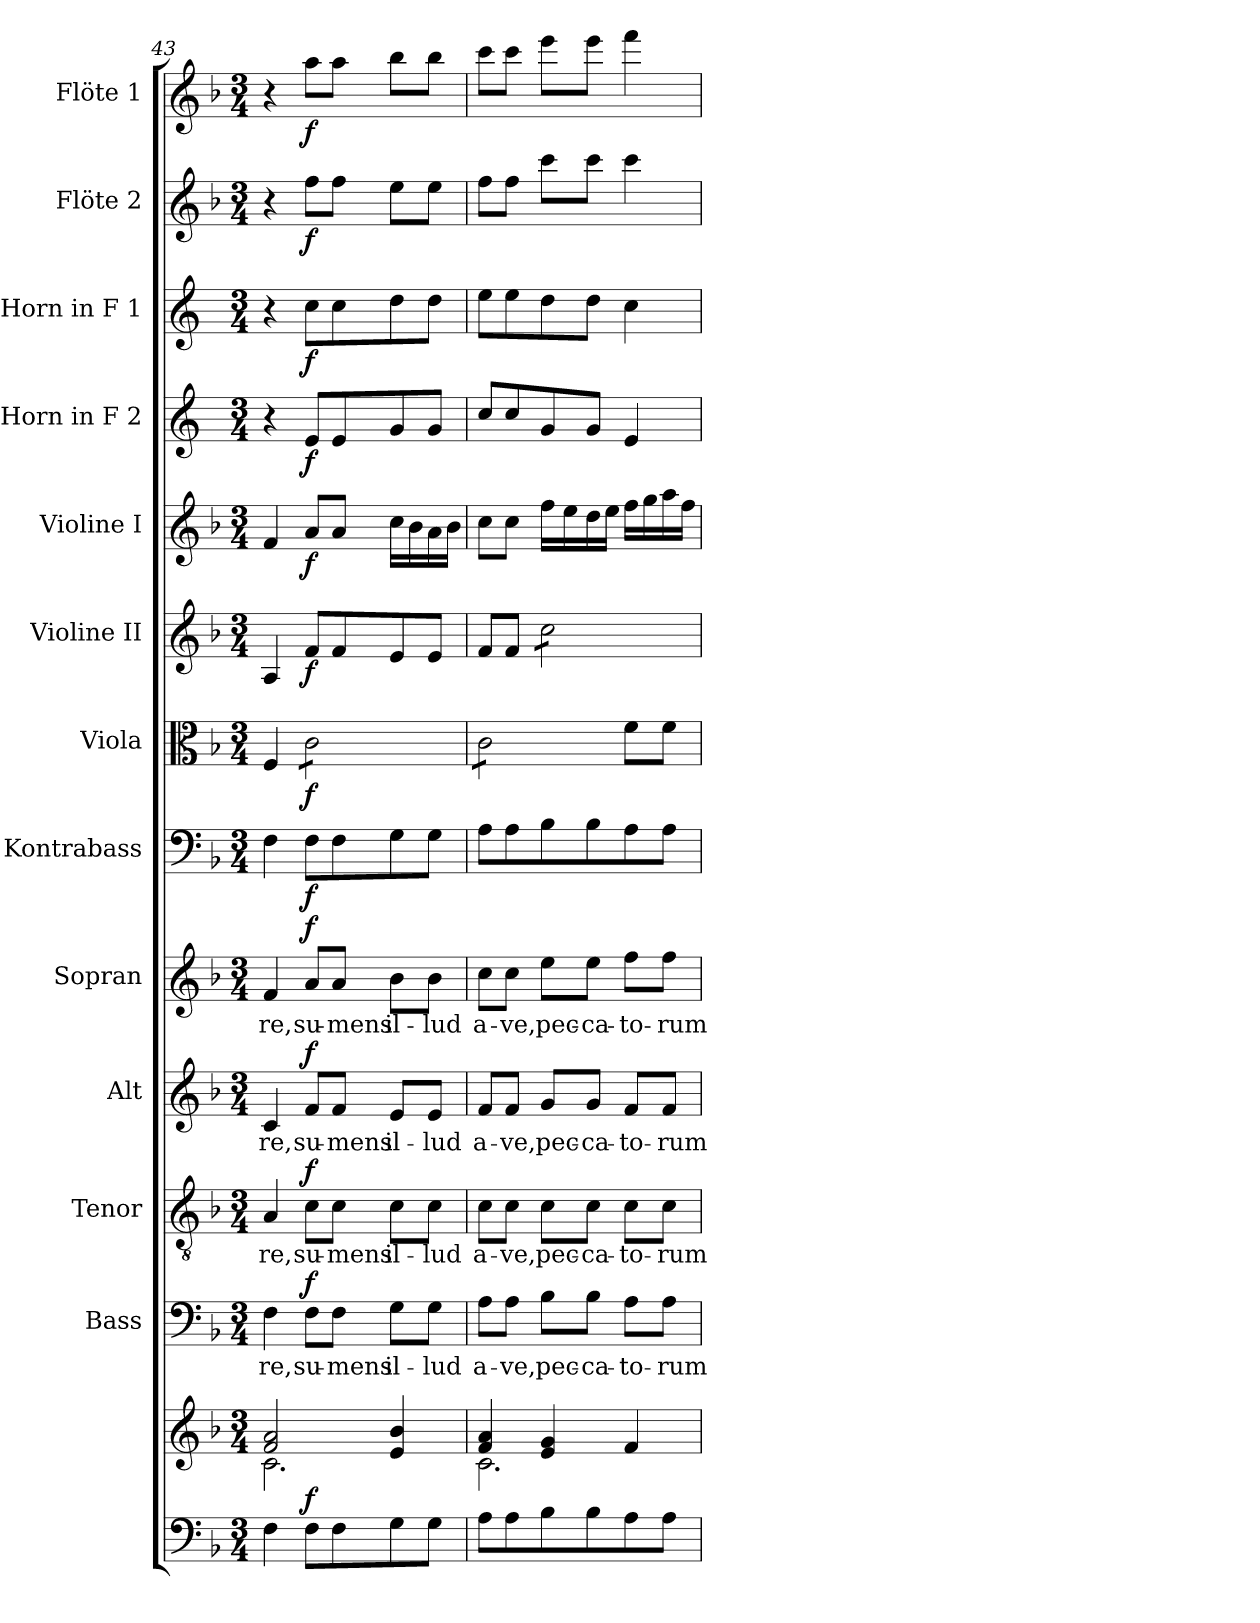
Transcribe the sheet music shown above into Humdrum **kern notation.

**kern	**kern	**dynam	**kern	**text	**dynam	**kern	**text	**dynam	**kern	**text	**dynam	**kern	**text	**dynam	**kern	**dynam	**kern	**dynam	**kern	**dynam	**kern	**dynam	**kern	**dynam	**kern	**dynam	**kern	**dynam	**kern	**dynam
*part13	*part13	*part13	*part12	*part12	*part12	*part11	*part11	*part11	*part10	*part10	*part10	*part9	*part9	*part9	*part8	*part8	*part7	*part7	*part6	*part6	*part5	*part5	*part4	*part4	*part3	*part3	*part2	*part2	*part1	*part1
*staff14	*staff13	*staff13/14	*staff12	*staff12	*staff12	*staff11	*staff11	*staff11	*staff10	*staff10	*staff10	*staff9	*staff9	*staff9	*staff8	*staff8	*staff7	*staff7	*staff6	*staff6	*staff5	*staff5	*staff4	*staff4	*staff3	*staff3	*staff2	*staff2	*staff1	*staff1
*	*	*	*I"Bass	*	*	*I"Tenor	*	*	*I"Alt	*	*	*I"Sopran	*	*	*I"Kontrabass	*	*I"Viola	*	*I"Violine II	*	*I"Violine I	*	*I"Horn in F 2	*	*I"Horn in F 1	*	*I"Flöte 2	*	*I"Flöte 1	*
*	*	*	*I'B.	*	*	*I'T.	*	*	*I'A.	*	*	*I'S.	*	*	*I'Kb.	*	*I'Vla.	*	*I'Vl. II	*	*I'Vl. I	*	*I'Hrn. F 2	*	*I'Hrn. F 1	*	*I'Fl. 2	*	*I'Fl. 1	*
!!LO:PB:g=z
*clefF4	*clefG2	*	*clefF4	*	*	*clefGv2	*	*	*clefG2	*	*	*clefG2	*	*	*clefF4	*	*clefC3	*	*clefG2	*	*clefG2	*	*clefG2	*	*clefG2	*	*clefG2	*	*clefG2	*
*	*	*	*	*	*	*	*	*	*	*	*	*	*	*	*ITrd7c12	*	*	*	*	*	*	*	*ITrd4c7	*	*ITrd4c7	*	*	*	*	*
*k[b-]	*k[b-]	*	*k[b-]	*	*	*k[b-]	*	*	*k[b-]	*	*	*k[b-]	*	*	*k[b-]	*	*k[b-]	*	*k[b-]	*	*k[b-]	*	*k[b-]	*	*k[b-]	*	*k[b-]	*	*k[b-]	*
*F:	*F:	*	*F:	*	*	*F:	*	*	*F:	*	*	*F:	*	*	*F:	*	*F:	*	*F:	*	*F:	*	*F:	*	*F:	*	*F:	*	*F:	*
*M3/4	*M3/4	*	*M3/4	*	*	*M3/4	*	*	*M3/4	*	*	*M3/4	*	*	*M3/4	*	*M3/4	*	*M3/4	*	*M3/4	*	*M3/4	*	*M3/4	*	*M3/4	*	*M3/4	*
=43	=43	=43	=43	=43	=43	=43	=43	=43	=43	=43	=43	=43	=43	=43	=43	=43	=43	=43	=43	=43	=43	=43	=43	=43	=43	=43	=43	=43	=43	=43
*	*^	*	*	*	*	*	*	*	*	*	*	*	*	*	*	*	*	*	*	*	*	*	*	*	*	*	*	*	*	*
!	!	!	!	!	!LO:LY:b	!	!	!LO:LY:b	!	!	!LO:LY:b	!	!	!LO:LY:b	!	!	!	!	!	!	!	!	!	!	!	!	!	!	!	!	!
4F\	2f/ 2a/	2.c\	.	4F\	-re,	.	4A/	-re,	.	4c/	-re,	.	4f/	-re,	.	4FF\	.	4F/	.	4A/	.	4f/	.	4r	.	4r	.	4r	.	4r	.
!	!	!	!LO:DY:a=2	!	!LO:LY:b	!LO:DY:a	!	!LO:LY:b	!LO:DY:a	!	!LO:LY:b	!LO:DY:a	!	!LO:LY:b	!LO:DY:a	!	!LO:DY:b	!	!LO:DY:b	!	!LO:DY:b	!	!LO:DY:b	!	!LO:DY:b	!	!LO:DY:b	!	!LO:DY:b	!	!LO:DY:b
*	*	*	*	*	*	*	*	*	*	*	*	*	*	*	*	*	*	*tremolo	*	*	*	*	*	*	*	*	*	*	*	*	*
8F\L	.	.	f	8F\L	su-	f	8c\L	su-	f	8f/L	su-	f	8a/L	su-	f	8FF\L	f	8c\L	f	8f/L	f	8a/L	f	8A/L	f	8f\L	f	8ff\L	f	8aa\L	f
!	!	!	!	!	!LO:LY:b	!	!	!LO:LY:b	!	!	!LO:LY:b	!	!	!LO:LY:b	!	!	!	!	!	!	!	!	!	!	!	!	!	!	!	!	!
8F\	.	.	.	8F\J	-mens	.	8c\J	-mens	.	8f/J	-mens	.	8a/J	-mens	.	8FF\	.	8c\	.	8f/	.	8a/J	.	8A/	.	8f\	.	8ff\J	.	8aa\J	.
!	!	!	!	!	!LO:LY:b	!	!	!LO:LY:b	!	!	!LO:LY:b	!	!	!LO:LY:b	!	!	!	!	!	!	!	!	!	!	!	!	!	!	!	!	!
8G\	4e/ 4b-/	.	.	8G\L	il-	.	8c\L	il-	.	8e/L	il-	.	8b-\L	il-	.	8GG\	.	8c\	.	8e/	.	16cc\LL	.	8c/	.	8g\	.	8ee\L	.	8bb-\L	.
.	.	.	.	.	.	.	.	.	.	.	.	.	.	.	.	.	.	.	.	.	.	16b-\	.	.	.	.	.	.	.	.	.
!	!	!	!	!	!LO:LY:b	!	!	!LO:LY:b	!	!	!LO:LY:b	!	!	!LO:LY:b	!	!	!	!	!	!	!	!	!	!	!	!	!	!	!	!	!
8G\J	.	.	.	8G\J	-lud	.	8c\J	-lud	.	8e/J	-lud	.	8b-\J	-lud	.	8GG\J	.	8c\J	.	8e/J	.	16a\	.	8c/J	.	8g\J	.	8ee\J	.	8bb-\J	.
.	.	.	.	.	.	.	.	.	.	.	.	.	.	.	.	.	.	.	.	.	.	16b-\JJ	.	.	.	.	.	.	.	.	.
=44	=44	=44	=44	=44	=44	=44	=44	=44	=44	=44	=44	=44	=44	=44	=44	=44	=44	=44	=44	=44	=44	=44	=44	=44	=44	=44	=44	=44	=44	=44	=44
!	!	!	!	!	!LO:LY:b	!	!	!LO:LY:b	!	!	!LO:LY:b	!	!	!LO:LY:b	!	!	!	!	!	!	!	!	!	!	!	!	!	!	!	!	!
8A\L	4f/ 4a/	2.c\	.	8A\L	a-	.	8c\L	a-	.	8f/L	a-	.	8cc\L	a-	.	8AA\L	.	8c\L	.	8f/L	.	8cc\L	.	8f/L	.	8a\L	.	8ff\L	.	8ccc\L	.
!	!	!	!	!	!LO:LY:b	!	!	!LO:LY:b	!	!	!LO:LY:b	!	!	!LO:LY:b	!	!	!	!	!	!	!	!	!	!	!	!	!	!	!	!	!
8A\	.	.	.	8A\J	-ve,	.	8c\J	-ve,	.	8f/J	-ve,	.	8cc\J	-ve,	.	8AA\	.	8c\	.	8f/J	.	8cc\J	.	8f/	.	8a\	.	8ff\J	.	8ccc\J	.
!	!	!	!	!	!LO:LY:b	!	!	!LO:LY:b	!	!	!LO:LY:b	!	!	!LO:LY:b	!	!	!	!	!	!	!	!	!	!	!	!	!	!	!	!	!
*	*	*	*	*	*	*	*	*	*	*	*	*	*	*	*	*	*	*	*	*tremolo	*	*	*	*	*	*	*	*	*	*	*
8B-\	4e/ 4g/	.	.	8B-\L	pec-	.	8c\L	pec-	.	8g/L	pec-	.	8ee\L	pec-	.	8BB-\	.	8c\	.	8cc\L	.	16ff\LL	.	8c/	.	8g\	.	8ccc\L	.	8eee\L	.
.	.	.	.	.	.	.	.	.	.	.	.	.	.	.	.	.	.	.	.	.	.	16ee\	.	.	.	.	.	.	.	.	.
!	!	!	!	!	!LO:LY:b	!	!	!LO:LY:b	!	!	!LO:LY:b	!	!	!LO:LY:b	!	!	!	!	!	!	!	!	!	!	!	!	!	!	!	!	!
8B-\	.	.	.	8B-\J	-ca-	.	8c\J	-ca-	.	8g/J	-ca-	.	8ee\J	-ca-	.	8BB-\	.	8c\J	.	8cc\	.	16dd\	.	8c/J	.	8g\J	.	8ccc\J	.	8eee\J	.
*	*	*	*	*	*	*	*	*	*	*	*	*	*	*	*	*	*	*Xtremolo	*	*	*	*	*	*	*	*	*	*	*	*	*
.	.	.	.	.	.	.	.	.	.	.	.	.	.	.	.	.	.	.	.	.	.	16ee\JJ	.	.	.	.	.	.	.	.	.
!	!	!	!	!	!LO:LY:b	!	!	!LO:LY:b	!	!	!LO:LY:b	!	!	!LO:LY:b	!	!	!	!	!	!	!	!	!	!	!	!	!	!	!	!	!
8A\	4f/	.	.	8A\L	-to-	.	8c\L	-to-	.	8f/L	-to-	.	8ff\L	-to-	.	8AA\	.	8f\L	.	8cc\	.	16ff\LL	.	4A/	.	4f\	.	4ccc\	.	4fff\	.
.	.	.	.	.	.	.	.	.	.	.	.	.	.	.	.	.	.	.	.	.	.	16gg\	.	.	.	.	.	.	.	.	.
!	!	!	!	!	!LO:LY:b	!	!	!LO:LY:b	!	!	!LO:LY:b	!	!	!LO:LY:b	!	!	!	!	!	!	!	!	!	!	!	!	!	!	!	!	!
8A\J	.	.	.	8A\J	-rum	.	8c\J	-rum	.	8f/J	-rum	.	8ff\J	-rum	.	8AA\J	.	8f\J	.	8cc\J	.	16aa\	.	.	.	.	.	.	.	.	.
*	*	*	*	*	*	*	*	*	*	*	*	*	*	*	*	*	*	*	*	*Xtremolo	*	*	*	*	*	*	*	*	*	*	*
.	.	.	.	.	.	.	.	.	.	.	.	.	.	.	.	.	.	.	.	.	.	16ff\JJ	.	.	.	.	.	.	.	.	.
*	*v	*v	*	*	*	*	*	*	*	*	*	*	*	*	*	*	*	*	*	*	*	*	*	*	*	*	*	*	*	*	*
=	=	=	=	=	=	=	=	=	=	=	=	=	=	=	=	=	=	=	=	=	=	=	=	=	=	=	=	=	=	=
*-	*-	*-	*-	*-	*-	*-	*-	*-	*-	*-	*-	*-	*-	*-	*-	*-	*-	*-	*-	*-	*-	*-	*-	*-	*-	*-	*-	*-	*-	*-
